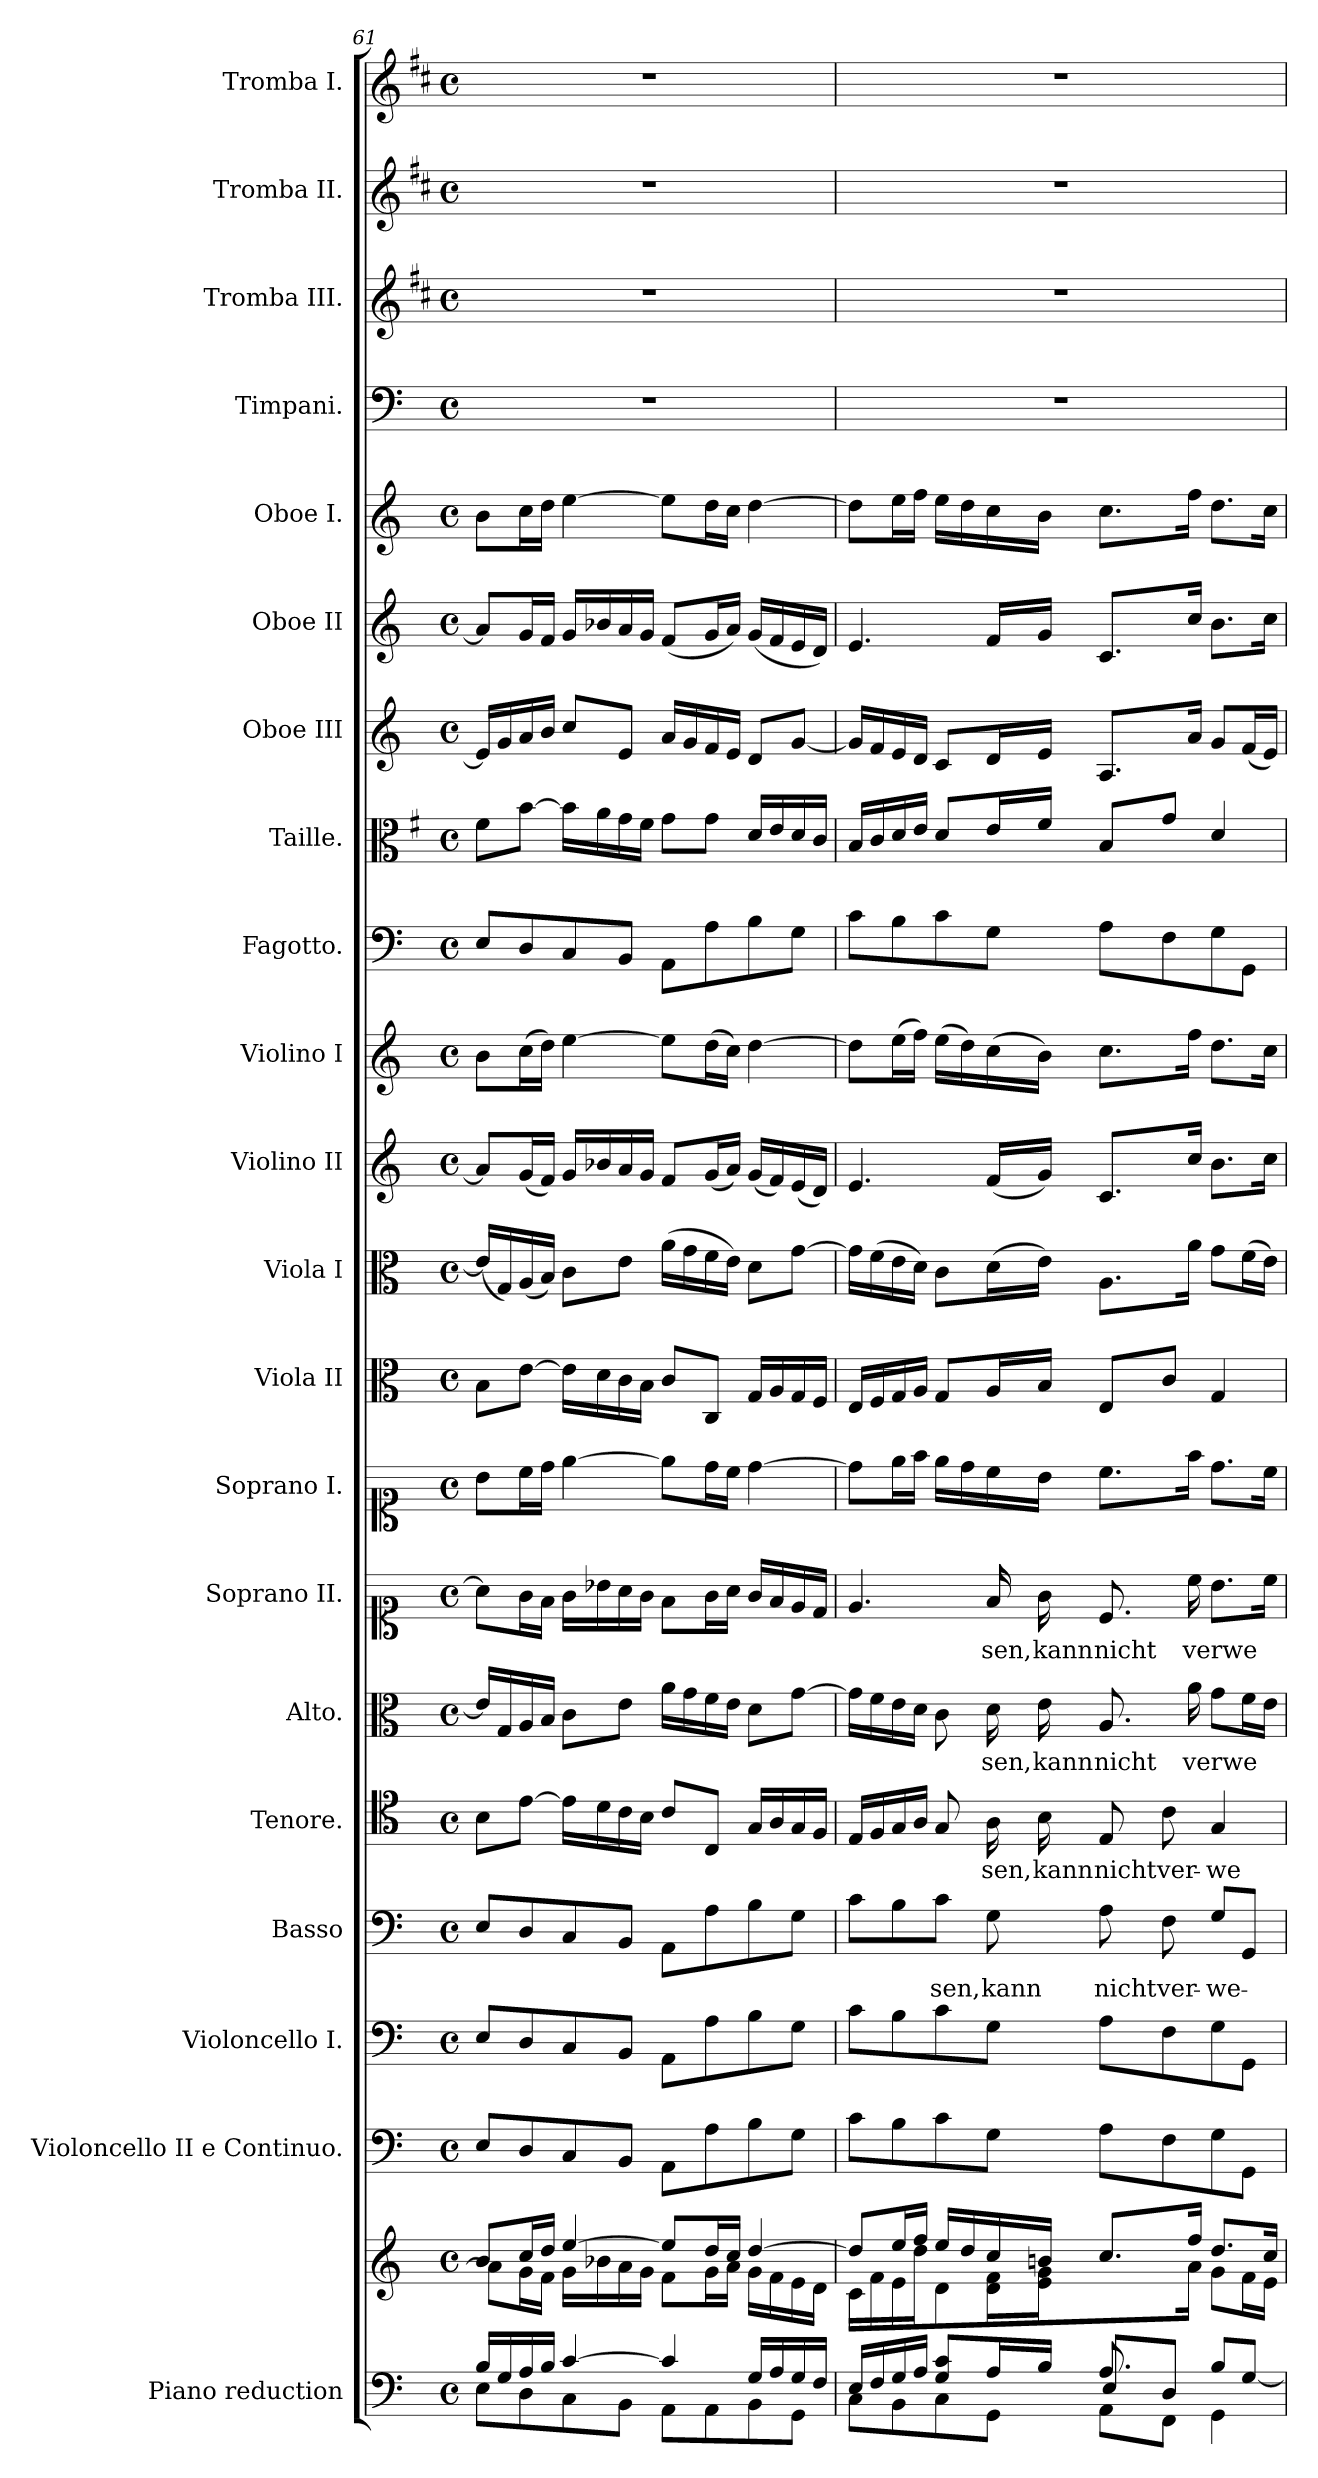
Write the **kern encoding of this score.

**kern	**kern	**kern	**kern	**kern	**text	**kern	**text	**kern	**text	**kern	**text	**kern	**kern	**kern	**kern	**kern	**kern	**kern	**kern	**kern	**kern	**kern	**kern	**kern	**kern
*part21	*part21	*part20	*part19	*part18	*part18	*part17	*part17	*part16	*part16	*part15	*part15	*part14	*part13	*part12	*part11	*part10	*part9	*part8	*part7	*part6	*part5	*part4	*part3	*part2	*part1
*staff22	*staff21	*staff20	*staff19	*staff18	*staff18	*staff17	*staff17	*staff16	*staff16	*staff15	*staff15	*staff14	*staff13	*staff12	*staff11	*staff10	*staff9	*staff8	*staff7	*staff6	*staff5	*staff4	*staff3	*staff2	*staff1
*I"Piano reduction	*	*I"Violoncello II e Continuo.	*I"Violoncello I.	*I"Basso	*	*I"Tenore.	*	*I"Alto.	*	*I"Soprano II.	*	*I"Soprano I.	*I"Viola II	*I"Viola I	*I"Violino II	*I"Violino I	*I"Fagotto.	*I"Taille.	*I"Oboe III	*I"Oboe II	*I"Oboe I.	*I"Timpani.	*I"Tromba III.	*I"Tromba II.	*I"Tromba I.
*I'Pno	*	*I'Vc	*I'Vc	*	*	*	*	*	*	*	*	*	*	*I'Vla	*	*I'Vln	*	*	*I'Ob	*I'Ob	*I'Ob	*I'Timp	*	*	*
!!LO:PB:g=z
*clefF4	*clefG2	*clefF4	*clefF4	*clefF4	*	*clefC4	*	*clefC3	*	*clefC1	*	*clefC1	*clefC3	*clefC3	*clefG2	*clefG2	*clefF4	*clefC3	*clefG2	*clefG2	*clefG2	*clefF4	*clefG2	*clefG2	*clefG2
*	*	*	*ITrd-7c-12	*	*	*	*	*	*	*	*	*	*	*	*	*	*	*ITrd4c7	*	*	*	*	*ITrd1c2	*ITrd1c2	*ITrd1c2
*k[]	*k[]	*k[]	*k[]	*k[]	*	*k[]	*	*k[]	*	*k[]	*	*k[]	*k[]	*k[]	*k[]	*k[]	*k[]	*k[]	*k[]	*k[]	*k[]	*k[]	*k[]	*k[]	*k[]
*M4/4	*M4/4	*M4/4	*M4/4	*M4/4	*	*M4/4	*	*M4/4	*	*M4/4	*	*M4/4	*M4/4	*M4/4	*M4/4	*M4/4	*M4/4	*M4/4	*M4/4	*M4/4	*M4/4	*M4/4	*M4/4	*M4/4	*M4/4
*met(c)	*met(c)	*met(c)	*met(c)	*met(c)	*	*met(c)	*	*met(c)	*	*met(c)	*	*met(c)	*met(c)	*met(c)	*met(c)	*met(c)	*met(c)	*met(c)	*met(c)	*met(c)	*met(c)	*met(c)	*met(c)	*met(c)	*met(c)
=61	=61	=61	=61	=61	=61	=61	=61	=61	=61	=61	=61	=61	=61	=61	=61	=61	=61	=61	=61	=61	=61	=61	=61	=61	=61
*^	*^	*	*	*	*	*	*	*	*	*	*	*	*	*	*	*	*	*	*	*	*	*	*	*	*
16B/LL	8E\L	8b/L	8a\L]	8E/L	8e/L	8E/L	.	8B\L	.	16e/LL]	.	8a\L]	.	8b\L	8B\L	(<16e/LL]	8a/L]	8b\L	8E/L	8B\L	16e/LL]	8a/L]	8b\L	1r	1r	1r	1r
16G/	.	.	.	.	.	.	.	.	.	16G/	.	.	.	.	.	16G/)	.	.	.	.	16g/	.	.	.	.	.	.
16A/	8D\	16cc/L	16g\L	8D/	8d/	8D/	.	[8e\J	.	16A/	.	16g\L	.	16cc\L	[8e\J	(<16A/	(<16g/L	(>16cc\L	8D/	[8e\J	16a/	16g/L	16cc\L	.	.	.	.
16B/JJ	.	16dd/JJ	16f\JJ	.	.	.	.	.	.	16B/JJ	.	16f\JJ	.	16dd\JJ	.	16B/JJ)	16f/JJ)	16dd\JJ)	.	.	16b/JJ	16f/JJ	16dd\JJ	.	.	.	.
[4c/	8C\	[4ee/	16g\LL	8C/	8c/	8C/	.	16e\LL]	.	8c\L	.	16g\LL	.	[4ee\	16e\LL]	8c\L	16g/LL	[4ee\	8C/	16e\LL]	8cc/L	16g/LL	[4ee\	.	.	.	.
.	.	.	16b-X\	.	.	.	.	16d\	.	.	.	16b-X\	.	.	16d\	.	16b-X/	.	.	16d\	.	16b-X/	.	.	.	.	.
.	8BB\J	.	16a\	8BB/J	8B/J	8BB/J	.	16c\	.	8e\J	.	16a\	.	.	16c\	8e\J	16a/	.	8BB/J	16c\	8e/J	16a/	.	.	.	.	.
.	.	.	16g\JJ	.	.	.	.	16B\JJ	.	.	.	16g\JJ	.	.	16B\JJ	.	16g/JJ	.	.	16B\JJ	.	16g/JJ	.	.	.	.	.
4c/]	8AA\L	8ee/L]	8f\L	8AA\L	8A\L	8AA\L	.	8c/L	.	16a\LL	.	8f\L	.	8ee\L]	8c/L	(>16a\LL	8f/L	8ee\L]	8AA\L	8c\L	16a/LL	(<8f/L	8ee\L]	.	.	.	.
.	.	.	.	.	.	.	.	.	.	16g\	.	.	.	.	.	16g\	.	.	.	.	16g/	.	.	.	.	.	.
.	8AA\	16dd/L	16g\L	8A\	8a\	8A\	.	8C/J	.	16f\	.	16g\L	.	16dd\L	8C/J	16f\	(<16g/L	(>16dd\L	8A\	8c\J	16f/	16g/L	16dd\L	.	.	.	.
.	.	16cc/JJ	16a\JJ	.	.	.	.	.	.	16e\JJ	.	16a\JJ	.	16cc\JJ	.	16e\JJ)	16a/JJ)	16cc\JJ)	.	.	16e/JJ	16a/JJ)	16cc\JJ	.	.	.	.
16G/LL	8BB\	[4dd/	16g\LL	8B\	8b\	8B\	.	16G/LL	.	8d\L	.	16g/LL	.	[4dd\	16G/LL	8d\L	(<16g/LL	[4dd\	8B\	16G/LL	8d/L	(<16g/LL	[4dd\	.	.	.	.
16A/	.	.	16f\	.	.	.	.	16A/	.	.	.	16f/	.	.	16A/	.	16f/)	.	.	16A/	.	16f/	.	.	.	.	.
16G/	8GG\J	.	16e\	8G\J	8g\J	8G\J	.	16G/	.	[8g\J	.	16e/	.	.	16G/	[8g\J	(<16e/	.	8G\J	16G/	[8g/J	16e/	.	.	.	.	.
16F/JJ	.	.	16d\JJ	.	.	.	.	16F/JJ	.	.	.	16d/JJ	.	.	16F/JJ	.	16d/JJ)	.	.	16F/JJ	.	16d/JJ)	.	.	.	.	.
=62	=62	=62	=62	=62	=62	=62	=62	=62	=62	=62	=62	=62	=62	=62	=62	=62	=62	=62	=62	=62	=62	=62	=62	=62	=62	=62	=62
*	*^	*	*	*	*	*	*	*	*	*	*	*	*	*	*	*	*	*	*	*	*	*	*	*	*	*	*
2ryy	16E/LL	8C\L	8dd/L]	16c\LL	8c\L	8cc\L	8c\L	.	16E/LL	.	16g\LL]	.	4.e/	.	8dd\L]	16E/LL	16g\LL]	4.e/	8dd\L]	8c\L	16E/LL	16g/LL]	4.e/	8dd\L]	1r	1r	1r	1r
.	16F/	.	.	16f\	.	.	.	.	16F/	.	16f\	.	.	.	.	16F/	(>16f\	.	.	.	16F/	16f/	.	.	.	.	.	.
.	16G/	8BB\	16ee/L	16e\	8B\	8b\	8B\	.	16G/	.	16e\	.	.	.	16ee\L	16G/	16e\	.	(>16ee\L	8B\	16G/	16e/	.	16ee\L	.	.	.	.
.	16A/JJ	.	16ff/JJ	16dd\JJ	.	.	.	.	16A/JJ	.	16d\JJ	.	.	.	16ff\JJ	16A/JJ	16d\JJ)	.	16ff\JJ)	.	16A/JJ	16d/JJ	.	16ff\JJ	.	.	.	.
!	!	!	!	!	!	!	!	!LO:LY:b	!	!	!	!	!	!	!	!	!	!	!	!	!	!	!	!	!	!	!	!
.	8G/ 8c/L	8C\	16ee/LL	8d\L	8c\	8cc\	8c\J	sen,	8G/	.	8c\	.	.	.	16ee\LL	8G/L	8c\L	.	(>16ee\LL	8c\	8G/L	8c/L	.	16ee\LL	.	.	.	.
.	.	.	16dd/	.	.	.	.	.	.	.	.	.	.	.	16dd\	.	.	.	16dd\)	.	.	.	.	16dd\	.	.	.	.
!	!	!	!	!	!	!	!	!LO:LY:b	!	!LO:LY:b	!	!LO:LY:b	!	!LO:LY:b	!	!	!	!	!	!	!	!	!	!	!	!	!	!
.	16A/L	8GG\J	16cc/	16d\ 16f\L	8G\J	8g\J	8G\	kann	16A\	sen,	16d\	sen,	16f/	sen,	16cc\	16A/L	(>16d\L	(<16f/LL	(>16cc\	8G\J	16A/L	16d/L	16f/LL	16cc\	.	.	.	.
!	!	!	!	!	!	!	!	!	!	!LO:LY:b	!	!LO:LY:b	!	!LO:LY:b	!	!	!	!	!	!	!	!	!	!	!	!	!	!
.	16B/JJ	.	16bn/JJ	16e\ 16g\JJ	.	.	.	.	16B\	kann	16e\	kann	16g\	kann	16b\JJ	16B/JJ	16e\JJ)	16g/JJ)	16b\JJ)	.	16B/JJ	16e/JJ	16g/JJ	16b\JJ	.	.	.	.
!	!	!	!	!	!	!	!	!LO:LY:b	!	!LO:LY:b	!	!LO:LY:b	!	!LO:LY:b	!	!	!	!	!	!	!	!	!	!	!	!	!	!
8.A/L	8E/L	8AA\L	8.cc/L	8.ryy	8A\L	8a\L	8A\	nicht	8E/	nicht	8.A/	nicht	8.c/	nicht	8.cc\L	8E/L	8.A\L	8.c/L	8.cc\L	8A\L	8E/L	8.A/L	8.c/L	8.cc\L	.	.	.	.
!	!	!	!	!	!	!	!	!LO:LY:b	!	!LO:LY:b	!	!	!	!	!	!	!	!	!	!	!	!	!	!	!	!	!	!
.	8D/J	8FF\J	.	.	8F\	8f\	8F\	ver-	8c\	ver-	.	.	.	.	.	8c/J	.	.	.	8F\	8c/J	.	.	.	.	.	.	.
!	!	!	!	!	!	!	!	!	!	!	!	!LO:LY:b	!	!LO:LY:b	!	!	!	!	!	!	!	!	!	!	!	!	!	!
4ryy	.	.	16ff/Jk	16a\Jk	.	.	.	.	.	.	16a\	verwe	16cc\	verwe	16ff\Jk	.	16a\Jk	16cc/Jk	16ff\Jk	.	.	16a/Jk	16cc/Jk	16ff\Jk	.	.	.	.
!	!	!	!	!	!	!	!	!LO:LY:b	!	!LO:LY:b	!	!	!	!	!	!	!	!	!	!	!	!	!	!	!	!	!	!
.	8B/L	4GG\	8.dd/L	8g\L	8G\	8g\	8G/L	-we-	4G/	-we-	8g\L	.	8.b\L	.	8.dd\L	4G/	8g\L	8.b\L	8.dd\L	8G\	4G/	8g/L	8.b\L	8.dd\L	.	.	.	.
.	[8G/J	.	.	16f\L	8GG\J	8G\J	8GG/J	.	.	.	16f\L	.	.	.	.	.	(>16f\L	.	.	8GG\J	.	(<16f/L	.	.	.	.	.	.
16ryy	.	.	16cc/Jk	16e\JJ	.	.	.	.	.	.	16e\JJ	.	16cc\Jk	.	16cc\Jk	.	16e\JJ)	16cc\Jk	16cc\Jk	.	.	16e/JJ)	16cc\Jk	16cc\Jk	.	.	.	.
*v	*v	*v	*	*	*	*	*	*	*	*	*	*	*	*	*	*	*	*	*	*	*	*	*	*	*	*	*	*
*	*v	*v	*	*	*	*	*	*	*	*	*	*	*	*	*	*	*	*	*	*	*	*	*	*	*	*
=	=	=	=	=	=	=	=	=	=	=	=	=	=	=	=	=	=	=	=	=	=	=	=	=	=
*-	*-	*-	*-	*-	*-	*-	*-	*-	*-	*-	*-	*-	*-	*-	*-	*-	*-	*-	*-	*-	*-	*-	*-	*-	*-
